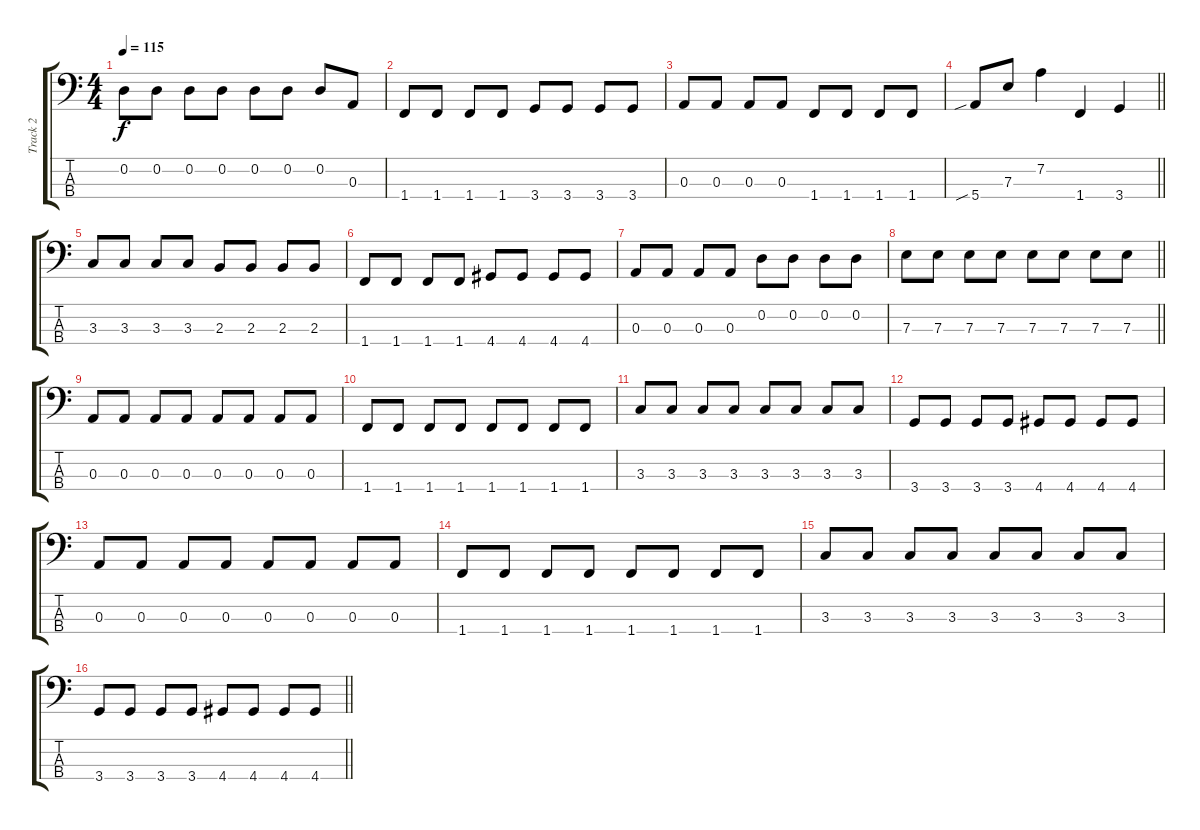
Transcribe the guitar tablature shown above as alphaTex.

\track ("Track 2" "Track 2") {instrument electricbasspick}
\staff {score tabs}
\tuning (G2 D2 A1 E1) {hide}
\ts (4 4)
\tempo 115
\clef f4
\ks c
0.2.8{dy f} 0.2.8 0.2.8 0.2.8 0.2.8 0.2.8 0.2.8 0.3.8 |
1.4.8 1.4.8 1.4.8 1.4.8 3.4.8 3.4.8 3.4.8 3.4.8 |
0.3.8 0.3.8 0.3.8 0.3.8 1.4.8 1.4.8 1.4.8 1.4.8 |
\barLineRight lightlight
5.4{sib}.8 7.3.8 7.2.4 1.4.4 3.4.4 |
3.3.8 3.3.8 3.3.8 3.3.8 2.3.8 2.3.8 2.3.8 2.3.8 |
1.4.8 1.4.8 1.4.8 1.4.8 4.4.8 4.4.8 4.4.8 4.4.8 |
0.3.8 0.3.8 0.3.8 0.3.8 0.2.8 0.2.8 0.2.8 0.2.8 |
\barLineRight lightlight
7.3.8 7.3.8 7.3.8 7.3.8 7.3.8 7.3.8 7.3.8 7.3.8 |
0.3.8 0.3.8 0.3.8 0.3.8 0.3.8 0.3.8 0.3.8 0.3.8 |
1.4.8 1.4.8 1.4.8 1.4.8 1.4.8 1.4.8 1.4.8 1.4.8 |
3.3.8 3.3.8 3.3.8 3.3.8 3.3.8 3.3.8 3.3.8 3.3.8 |
3.4.8 3.4.8 3.4.8 3.4.8 4.4.8 4.4.8 4.4.8 4.4.8 |
0.3.8 0.3.8 0.3.8 0.3.8 0.3.8 0.3.8 0.3.8 0.3.8 |
1.4.8 1.4.8 1.4.8 1.4.8 1.4.8 1.4.8 1.4.8 1.4.8 |
3.3.8 3.3.8 3.3.8 3.3.8 3.3.8 3.3.8 3.3.8 3.3.8 |
\barLineRight lightlight
3.4.8 3.4.8 3.4.8 3.4.8 4.4.8 4.4.8 4.4.8 4.4.8
